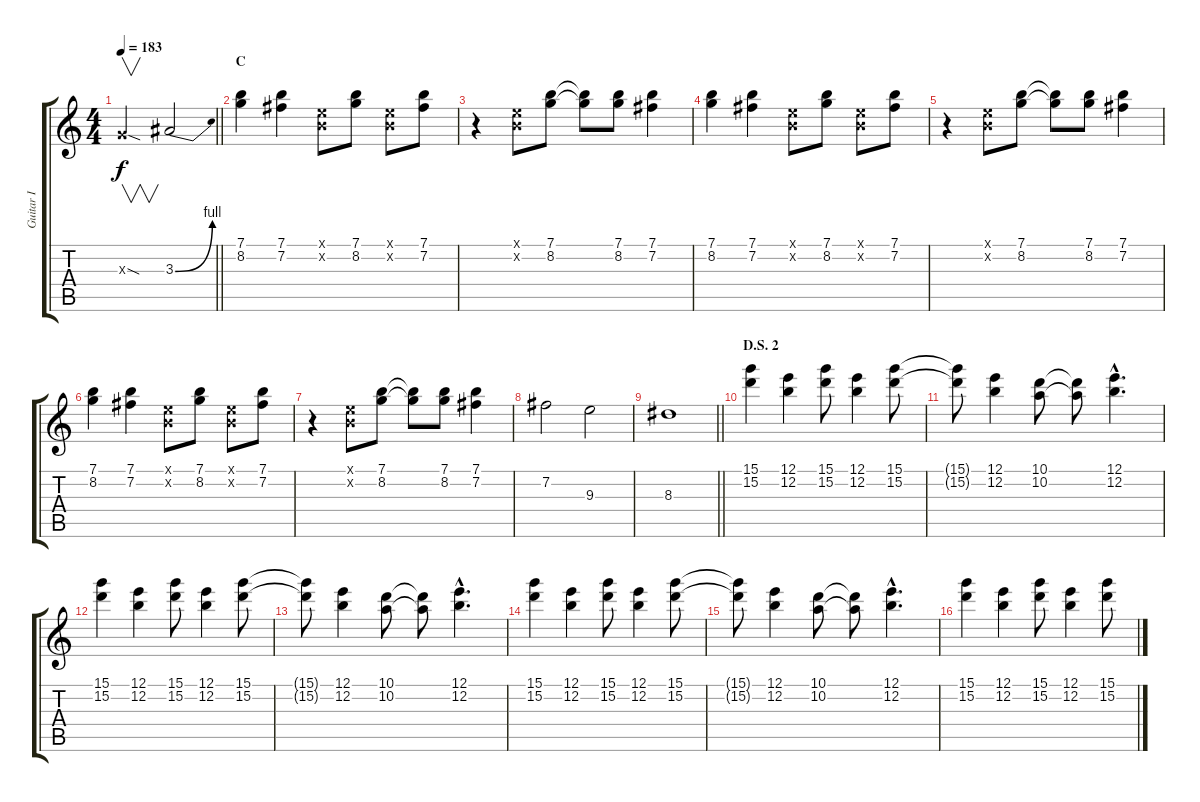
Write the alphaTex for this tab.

\track ("Guitar I" "Guitar I") {instrument distortionguitar}
\staff {score tabs}
\tuning (E4 B3 G3 D3 A2 E2) {hide}
\ts (4 4)
\tempo 183
\clef g2
\barLineRight lightlight
\ks c
0.3{sod x}.2{v dy f} 3.3{be (bend 0 0 60 4)}.2 |
\section ("" "C")
(7.1 8.2).4 (7.1 7.2).4 (0.1{x} 0.2{x}).8 (7.1 8.2).8 (0.1{x} 0.2{x}).8 (7.1 7.2).8 |
r.4 (0.1{x} 0.2{x}).8 (7.1 8.2).8 (7.1{t} 8.2{t}).8 (7.1 8.2).8 (7.1 7.2).4 |
(7.1 8.2).4 (7.1 7.2).4 (0.1{x} 0.2{x}).8 (7.1 8.2).8 (0.1{x} 0.2{x}).8 (7.1 7.2).8 |
r.4 (0.1{x} 0.2{x}).8 (7.1 8.2).8 (7.1{t} 8.2{t}).8 (7.1 8.2).8 (7.1 7.2).4 |
(7.1 8.2).4 (7.1 7.2).4 (0.1{x} 0.2{x}).8 (7.1 8.2).8 (0.1{x} 0.2{x}).8 (7.1 7.2).8 |
r.4 (0.1{x} 0.2{x}).8 (7.1 8.2).8 (7.1{t} 8.2{t}).8 (7.1 8.2).8 (7.1 7.2).4 |
7.2.2 9.3.2 |
\barLineRight lightlight
8.3.1 |
\section ("" "D.S. 2")
(15.1 15.2).4 (12.1 12.2).4 (15.1 15.2).8 (12.1 12.2).4 (15.1 15.2).8 |
(15.1{t} 15.2{t}).8 (12.1 12.2).4 (10.1 10.2).8 (10.1{t} 10.2{t}).8 (12.1{hac} 12.2{hac}).4{d} |
(15.1 15.2).4 (12.1 12.2).4 (15.1 15.2).8 (12.1 12.2).4 (15.1 15.2).8 |
(15.1{t} 15.2{t}).8 (12.1 12.2).4 (10.1 10.2).8 (10.1{t} 10.2{t}).8 (12.1{hac} 12.2{hac}).4{d} |
(15.1 15.2).4 (12.1 12.2).4 (15.1 15.2).8 (12.1 12.2).4 (15.1 15.2).8 |
(15.1{t} 15.2{t}).8 (12.1 12.2).4 (10.1 10.2).8 (10.1{t} 10.2{t}).8 (12.1{hac} 12.2{hac}).4{d} |
(15.1 15.2).4 (12.1 12.2).4 (15.1 15.2).8 (12.1 12.2).4 (15.1 15.2).8
